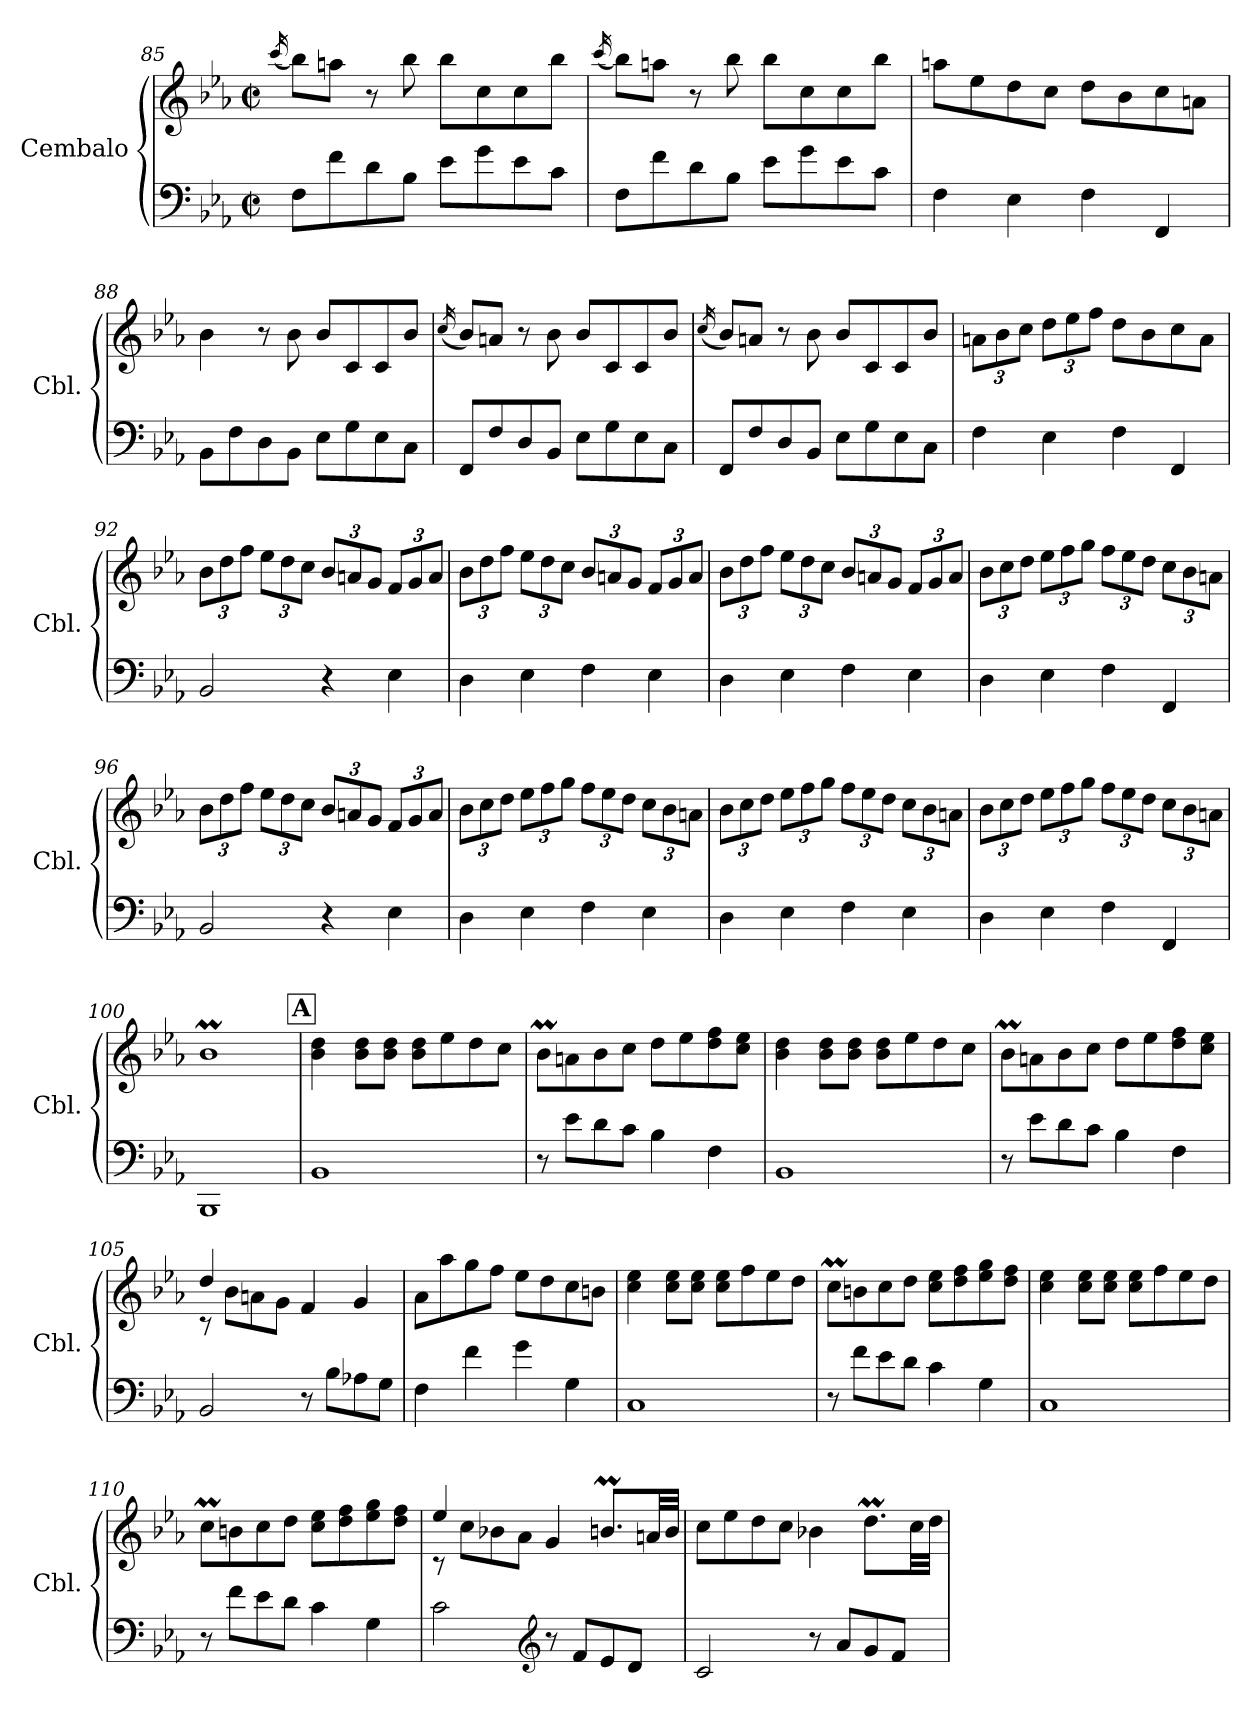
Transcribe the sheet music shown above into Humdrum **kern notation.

**kern	**kern
*part1	*part1
*staff2	*staff1
*I"Cembalo	*
*I'Cbl.	*
*clefF4	*clefG2
*k[b-e-a-]	*k[b-e-a-]
*M2/2	*M2/2
*met(c|)	*met(c|)
=85	=85
.	(>16qccc/
8F\L	8bb-\L)
8f\	8aan\J
8d\	8r
8B-\J	8bb-\
8e-\L	8bb-\L
8g\	8cc\
8e-\	8cc\
8c\J	8bb-\J
=86	=86
.	(>16qccc/
8F\L	8bb-\L)
8f\	8aan\J
8d\	8r
8B-\J	8bb-\
8e-\L	8bb-\L
8g\	8cc\
8e-\	8cc\
8c\J	8bb-\J
=87	=87
4F\	8aan\L
.	8ee-\
4E-\	8dd\
.	8cc\J
4F\	8dd\L
.	8b-\
4FF/	8cc\
.	8an\J
!!LO:LB:g=z
=88	=88
8BB-\L	4b-\
8F\	.
8D\	8r
8BB-\J	8b-\
8E-\L	8b-/L
8G\	8c/
8E-\	8c/
8C\J	8b-/J
=89	=89
.	(<16qcc/
8FF/L	8b-/L)
8F/	8an/J
8D/	8r
8BB-/J	8b-\
8E-\L	8b-/L
8G\	8c/
8E-\	8c/
8C\J	8b-/J
=90	=90
.	(<16qcc/
8FF/L	8b-/L)
8F/	8an/J
8D/	8r
8BB-/J	8b-\
8E-\L	8b-/L
8G\	8c/
8E-\	8c/
8C\J	8b-/J
=91	=91
*	*Xbrackettup
4F\	12an\L
.	12b-\
.	12cc\J
4E-\	12dd\L
.	12ee-\
.	12ff\J
4F\	8dd\L
.	8b-\
4FF/	8cc\
.	8a\J
!!LO:LB:g=z
=92	=92
2BB-/	12b-\L
.	12dd\
.	12ff\J
.	12ee-\L
.	12dd\
.	12cc\J
4r	12b-/L
.	12an/
.	12g/J
4E-\	12f/L
.	12g/
.	12a/J
=93	=93
4D\	12b-\L
.	12dd\
.	12ff\J
4E-\	12ee-\L
.	12dd\
.	12cc\J
4F\	12b-/L
.	12an/
.	12g/J
4E-\	12f/L
.	12g/
.	12a/J
=94	=94
4D\	12b-\L
.	12dd\
.	12ff\J
4E-\	12ee-\L
.	12dd\
.	12cc\J
4F\	12b-/L
.	12an/
.	12g/J
4E-\	12f/L
.	12g/
.	12a/J
!!LO:LB:g=z
=95	=95
4D\	12b-\L
.	12cc\
.	12dd\J
4E-\	12ee-\L
.	12ff\
.	12gg\J
4F\	12ff\L
.	12ee-\
.	12dd\J
4FF/	12cc\L
.	12b-\
.	12an\J
=96	=96
2BB-/	12b-\L
.	12dd\
.	12ff\J
.	12ee-\L
.	12dd\
.	12cc\J
4r	12b-/L
.	12an/
.	12g/J
4E-\	12f/L
.	12g/
.	12a/J
=97	=97
4D\	12b-\L
.	12cc\
.	12dd\J
4E-\	12ee-\L
.	12ff\
.	12gg\J
4F\	12ff\L
.	12ee-\
.	12dd\J
4E-\	12cc\L
.	12b-\
.	12an\J
!!LO:PB:g=z
=98	=98
4D\	12b-\L
.	12cc\
.	12dd\J
4E-\	12ee-\L
.	12ff\
.	12gg\J
4F\	12ff\L
.	12ee-\
.	12dd\J
4E-\	12cc\L
.	12b-\
.	12an\J
=99	=99
4D\	12b-\L
.	12cc\
.	12dd\J
4E-\	12ee-\L
.	12ff\
.	12gg\J
4F\	12ff\L
.	12ee-\
.	12dd\J
4FF/	12cc\L
.	12b-\
.	12an\J
=100	=100
1BBB-	1b-M
!!LO:REH:place=s1:a:B:fs=14:t=A
=101	=101
1BB-	4b-\ 4dd\
.	8b-\ 8dd\L
.	8b-\ 8dd\J
.	8b-\ 8dd\L
.	8ee-\
.	8dd\
.	8cc\J
=102	=102
8r	8b-M\L
8e-\L	8an\
8d\	8b-\
8c\J	8cc\J
4B-\	8dd\L
.	8ee-\
4F\	8dd\ 8ff\
.	8cc\ 8ee-\J
!!LO:LB:g=z
=103	=103
1BB-	4b-\ 4dd\
.	8b-\ 8dd\L
.	8b-\ 8dd\J
.	8b-\ 8dd\L
.	8ee-\
.	8dd\
.	8cc\J
=104	=104
8r	8b-M\L
8e-\L	8an\
8d\	8b-\
8c\J	8cc\J
4B-\	8dd\L
.	8ee-\
4F\	8dd\ 8ff\
.	8cc\ 8ee-\J
=105	=105
*	*^
2BB-/	8rc	4dd/
.	8b-\L	.
.	8an\	2.ryy
.	8g\J	.
8r	4f/	.
8B-\L	.	.
8A-X\	4g/	.
8G\J	.	.
*	*v	*v
=106	=106
4F\	8a-\L
.	8aa-\
4f\	8gg\
.	8ff\J
4g\	8ee-\L
.	8dd\
4G\	8cc\
.	8bn\J
=107	=107
1C	4cc\ 4ee-\
.	8cc\ 8ee-\L
.	8cc\ 8ee-\J
.	8cc\ 8ee-\L
.	8ff\
.	8ee-\
.	8dd\J
!!LO:LB:g=z
=108	=108
8r	8ccM\L
8f\L	8bn\
8e-\	8cc\
8d\J	8dd\J
4c\	8cc\ 8ee-\L
.	8dd\ 8ff\
4G\	8ee-\ 8gg\
.	8dd\ 8ff\J
=109	=109
1C	4cc\ 4ee-\
.	8cc\ 8ee-\L
.	8cc\ 8ee-\J
.	8cc\ 8ee-\L
.	8ff\
.	8ee-\
.	8dd\J
=110	=110
8r	8ccM\L
8f\L	8bn\
8e-\	8cc\
8d\J	8dd\J
4c\	8cc\ 8ee-\L
.	8dd\ 8ff\
4G\	8ee-\ 8gg\
.	8dd\ 8ff\J
=111	=111
*	*^
2c\	8rc	4ee-/
.	8cc\L	.
.	8b-X\	2.ryy
.	8a-\J	.
*clefG2	*	*
8r	4g/	.
8f/L	.	.
8e-/	8.bnm/L	.
8d/J	.	.
.	32an/LL	.
.	32b/JJJ	.
*	*v	*v
!!LO:LB:g=z
=112	=112
2c/	8cc\L
.	8ee-\
.	8dd\
.	8cc\J
8r	4b-X\
8a-/L	.
8g/	8.ddm\L
8f/J	.
.	32cc\LL
.	32dd\JJJ
=	=
*-	*-
